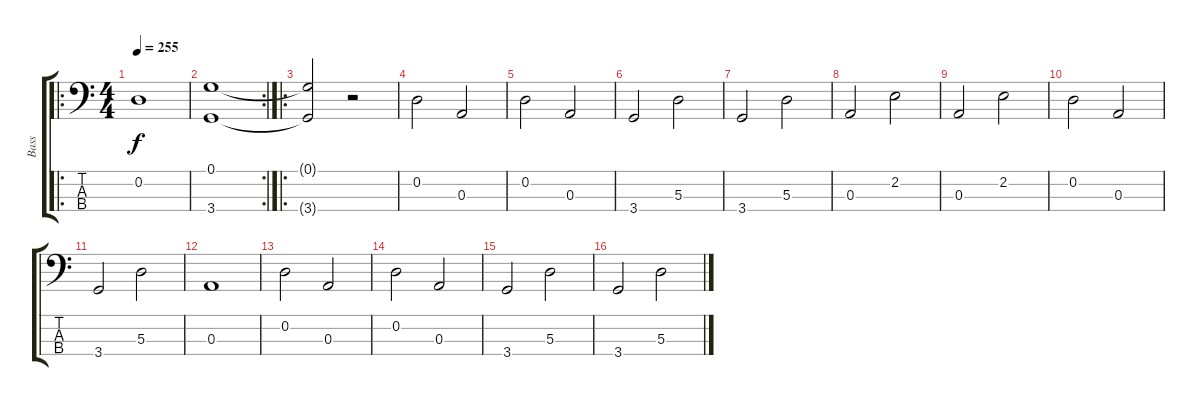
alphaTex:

\track ("Bass" "Bass") {instrument electricbassfinger}
\staff {score tabs}
\tuning (G2 D2 A1 E1) {hide}
\ro
\ts (4 4)
\tempo 255
\clef f4
\ks c
0.2.1{dy f instrument electricbassfinger} |
\rc 2
(0.1 3.4).1 |
\ro
(0.1{t} 3.4{t}).2 r.2 |
0.2.2 0.3.2 |
0.2.2 0.3.2 |
3.4.2 5.3.2 |
3.4.2 5.3.2 |
0.3.2 2.2.2 |
0.3.2 2.2.2 |
0.2.2 0.3.2 |
3.4.2 5.3.2 |
0.3.1 |
0.2.2 0.3.2 |
0.2.2 0.3.2 |
3.4.2 5.3.2 |
3.4.2 5.3.2
